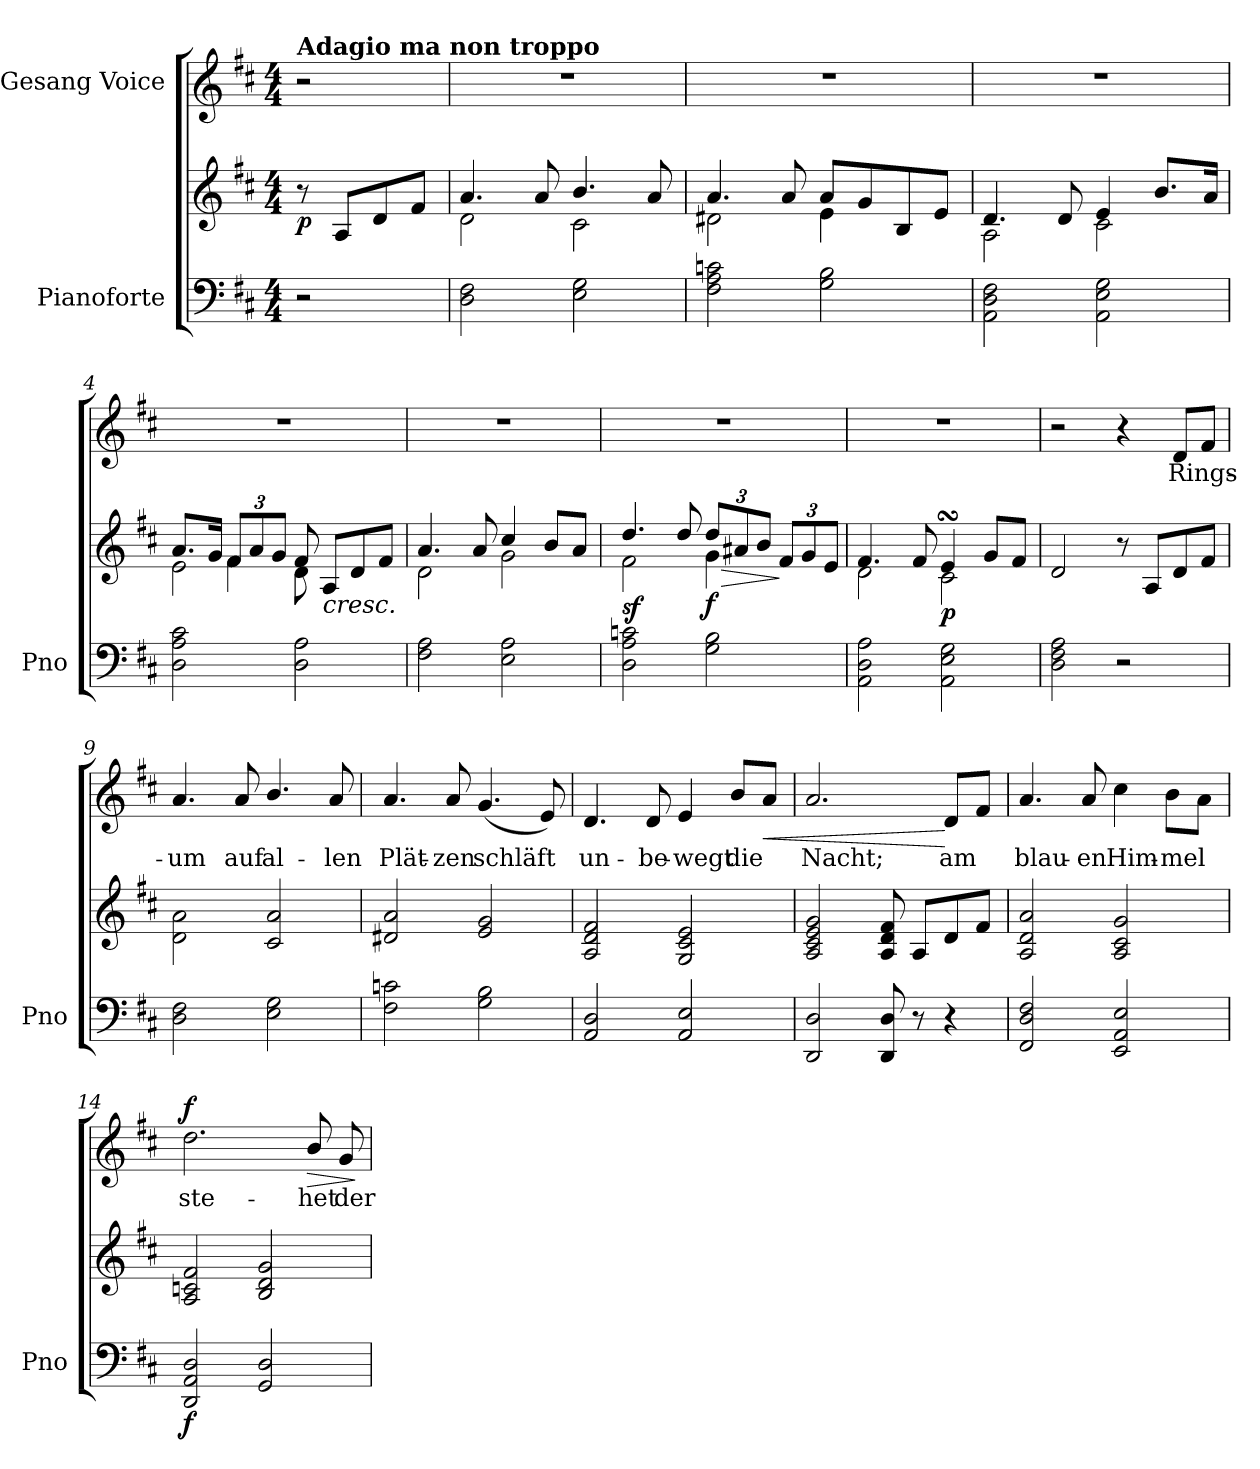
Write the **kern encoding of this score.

**kern	**kern	**dynam	**kern	**text	**dynam
*part2	*part2	*part2	*part1	*part1	*part1
*staff3	*staff2	*staff2/3	*staff1	*staff1	*staff1
*I"Pianoforte	*	*	*I"Gesang Voice	*	*
*I'Pno	*	*	*	*	*
*clefF4	*clefG2	*	*clefG2	*	*
*k[f#c#]	*k[f#c#]	*	*k[f#c#]	*	*
*M4/4	*M4/4	*	*M4/4	*	*
=	=	=	=	=	=
!	!	!	!LO:TX:a:B:t=Adagio ma non troppo	!	!
!	!	!LO:DY:b	!	!	!
2r	8r	p	2r	.	.
.	8A/L	.	.	.	.
.	8d/	.	.	.	.
.	8f#/J	.	.	.	.
=1	=1	=1	=1	=1	=1
*	*^	*	*	*	*
2D\ 2F#\	4.a/	2d\	.	1r	.	.
.	8a/	.	.	.	.	.
2E\ 2G\	4.b/	2c#\	.	.	.	.
.	8a/	.	.	.	.	.
=2	=2	=2	=2	=2	=2	=2
2F#\ 2A\ 2cn\	4.a/	2d#X\	.	1r	.	.
.	8a/	.	.	.	.	.
2G\ 2B\	8a/L	4e\	.	.	.	.
.	8g/	.	.	.	.	.
.	8B/	4ryy	.	.	.	.
.	8e/J	.	.	.	.	.
=3	=3	=3	=3	=3	=3	=3
2AA\ 2D\ 2F#\	4.d/	2A\	.	1r	.	.
.	8d/	.	.	.	.	.
2AA\ 2E\ 2G\	4e/	2c#\	.	.	.	.
.	8.b/L	.	.	.	.	.
.	16a/Jk	.	.	.	.	.
=4	=4	=4	=4	=4	=4	=4
*	*	*^	*	*	*	*
2D\ 2A\ 2c#\	8.a/L	2e\	4ryy	.	1r	.	.
.	16g/Jk	.	.	.	.	.	.
*	*Xbrackettup	*	*	*	*	*	*
.	12f#/L	.	4f#\	.	.	.	.
.	12a/	.	.	.	.	.	.
.	12g/J	.	.	.	.	.	.
2D\ 2A\	8f#/	8d\	2ryy	.	.	.	.
!	!LO:TX:b:i:t=cresc.	!	!	!	!	!	!
.	8A/L	4.ryy	.	.	.	.	.
.	8d/	.	.	.	.	.	.
.	8f#/J	.	.	.	.	.	.
*	*	*v	*v	*	*	*	*
=5	=5	=5	=5	=5	=5	=5
2F#\ 2A\	4.a/	2d\	.	1r	.	.
.	8a/	.	.	.	.	.
2E\ 2A\	4cc#/	2g\	.	.	.	.
.	8b/L	.	.	.	.	.
.	8a/J	.	.	.	.	.
=6	=6	=6	=6	=6	=6	=6
!	!	!	!LO:DY:b	!	!	!
2D\ 2A\ 2cn\	4.dd/	2f#\	sf	1r	.	.
.	8dd/	.	.	.	.	.
*	*brackettup	*	*	*	*	*
!	!	!	!LO:HP:b	!	!	!
!	!	!	!LO:DY:n=1:b	!	!	!
2G\ 2B\	12dd/L	4g\	> f	.	.	.
.	12a#X/	.	.	.	.	.
.	12b/J	.	.	.	.	.
*	*Xbrackettup	*	*	*	*	*
.	12f#/L	4ryy	]	.	.	.
.	12g/	.	.	.	.	.
.	12e/J	.	.	.	.	.
=7	=7	=7	=7	=7	=7	=7
2AA\ 2D\ 2A\	4.f#/	2d\	.	1r	.	.
.	8f#/	.	.	.	.	.
!	!	!	!LO:DY:b	!	!	!
2AA\ 2E\ 2G\	4esSSS/	2c#\	p	.	.	.
.	8g/L	.	.	.	.	.
.	8f#/J	.	.	.	.	.
*	*v	*v	*	*	*	*
=8	=8	=8	=8	=8	=8
2D\ 2F#\ 2A\	2d/	.	2r	.	.
2r	8r	.	4r	.	.
.	8A/L	.	.	.	.
.	8d/	.	8d/L	Rings-	.
.	8f#/J	.	8f#/J	.	.
=9	=9	=9	=9	=9	=9
2D\ 2F#\	2d\ 2a\	.	4.a/	-um	.
.	.	.	8a/	auf	.
2E\ 2G\	2c#/ 2a/	.	4.b/	al-	.
.	.	.	8a/	-len	.
=10	=10	=10	=10	=10	=10
2F#\ 2cn\	2d#X/ 2a/	.	4.a/	Plät-	.
.	.	.	8a/	-zen	.
2G\ 2B\	2e/ 2g/	.	(4.g/	schläft	.
.	.	.	8e/)	.	.
=11	=11	=11	=11	=11	=11
2AA/ 2D/	2A/ 2d/ 2f#/	.	4.d/	un-	.
.	.	.	8d/	-be-	.
2AA/ 2E/	2G/ 2c#/ 2e/	.	4e/	-wegt	.
.	.	.	8b/L	die	.
!	!	!	!	!	!LO:HP:b
.	.	.	8a/J	.	<
=12	=12	=12	=12	=12	=12
2DD/ 2D/	2A/ 2c#/ 2e/ 2g/	.	2.a/	Nacht;	.
8DD/ 8D/	8A/ 8d/ 8f#/	.	.	.	.
8r	8A/L	.	.	.	.
4r	8d/	.	8d/L	am	[
.	8f#/J	.	8f#/J	.	.
=13	=13	=13	=13	=13	=13
2FF#/ 2D/ 2F#/	2A/ 2d/ 2a/	.	4.a/	blau-	.
.	.	.	8a/	-en	.
2EE/ 2AA/ 2E/	2A/ 2c#/ 2g/	.	4cc#\	Him-	.
.	.	.	8b\L	-mel	.
.	.	.	8a\J	.	.
=14	=14	=14	=14	=14	=14
!	!	!LO:DY:b=2	!	!	!LO:DY:a
2DD/ 2AA/ 2D/	2A/ 2cn/ 2f#/	f	2.dd\	ste-	f
2GG/ 2D/	2B/ 2d/ 2g/	.	.	.	.
!	!	!	!	!	!LO:HP:b
.	.	.	8b/	-het	>
.	.	.	8g/	der	.
.	.	.	.	.	]
=	=	=	=	=	=
*-	*-	*-	*-	*-	*-
